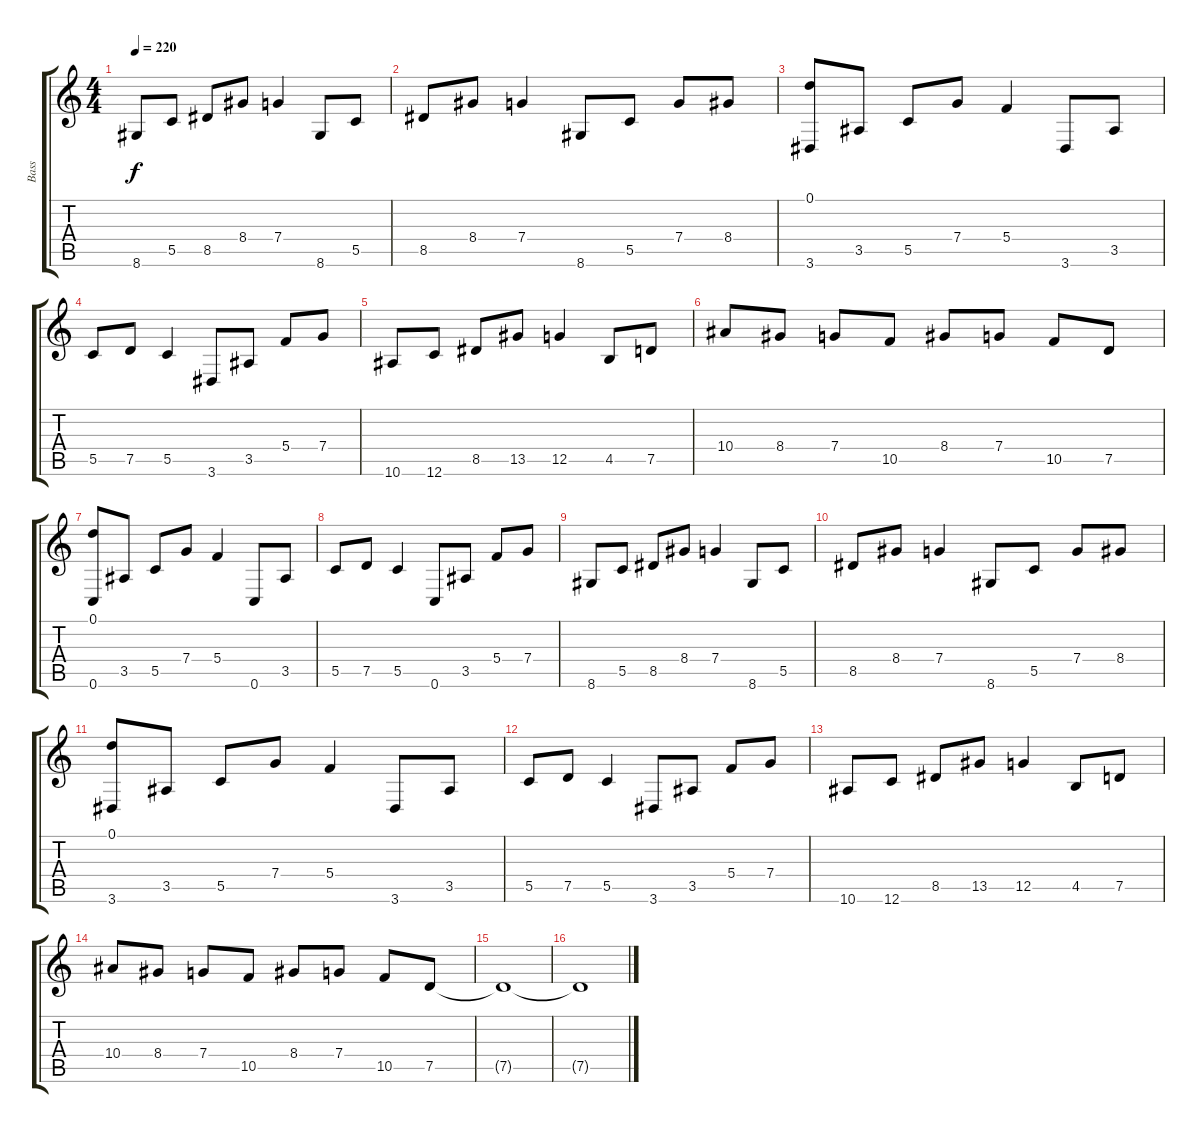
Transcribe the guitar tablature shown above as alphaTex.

\track ("Bass" "Bass") {instrument electricbassfinger}
\staff {score tabs}
\tuning (D4 A3 F3 C3 G2 C2) {hide}
\ts (4 4)
\tempo 220
\clef g2
\ks c
8.6.8{dy f} 5.5.8 8.5.8 8.4.8 7.4.4 8.6.8 5.5.8 |
8.5.8 8.4.8 7.4.4 8.6.8 5.5.8 7.4.8 8.4.8 |
(0.1 3.6).8 3.5.8 5.5.8 7.4.8 5.4.4 3.6.8 3.5.8 |
5.5.8 7.5.8 5.5.4 3.6.8 3.5.8 5.4.8 7.4.8 |
10.6.8 12.6.8 8.5.8 13.5.8 12.5.4 4.5.8 7.5.8 |
10.4.8 8.4.8 7.4.8 10.5.8 8.4.8 7.4.8 10.5.8 7.5.8 |
(0.1 0.6).8 3.5.8 5.5.8 7.4.8 5.4.4 0.6.8 3.5.8 |
5.5.8 7.5.8 5.5.4 0.6.8 3.5.8 5.4.8 7.4.8 |
8.6.8 5.5.8 8.5.8 8.4.8 7.4.4 8.6.8 5.5.8 |
8.5.8 8.4.8 7.4.4 8.6.8 5.5.8 7.4.8 8.4.8 |
(0.1 3.6).8 3.5.8 5.5.8 7.4.8 5.4.4 3.6.8 3.5.8 |
5.5.8 7.5.8 5.5.4 3.6.8 3.5.8 5.4.8 7.4.8 |
10.6.8 12.6.8 8.5.8 13.5.8 12.5.4 4.5.8 7.5.8 |
10.4.8 8.4.8 7.4.8 10.5.8 8.4.8 7.4.8 10.5.8 7.5.8 |
7.5{t}.1 |
7.5{t}.1
